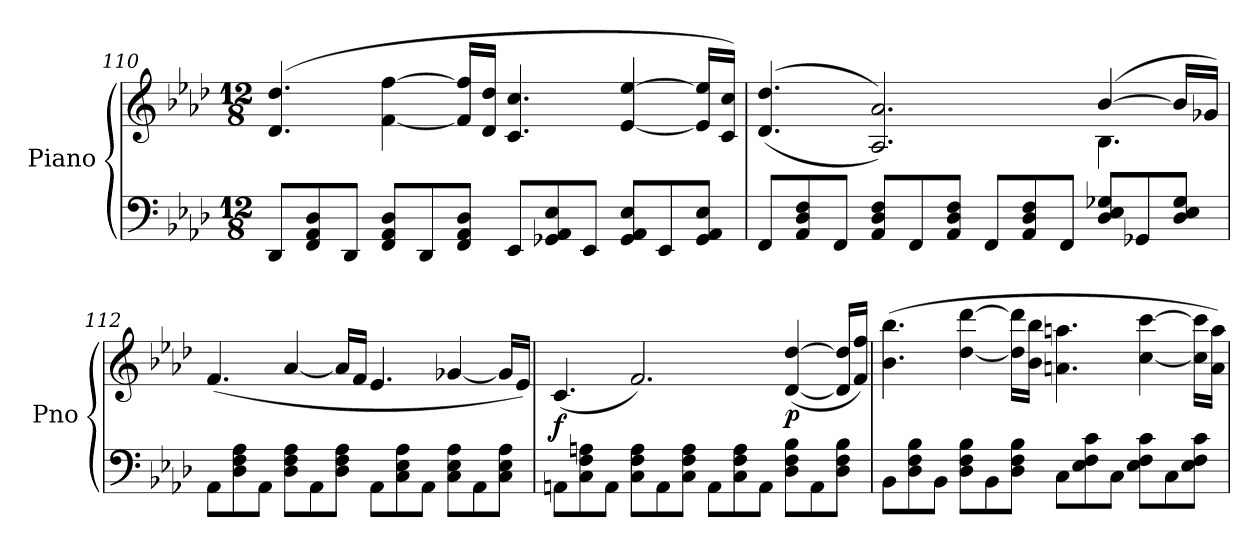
**kern	**kern	**dynam
*part1	*part1	*part1
*staff2	*staff1	*staff1/2
*I"Piano	*	*
*I'Pno	*	*
!!LO:LB:g=z
*clefF4	*clefG2	*
*k[b-e-a-d-]	*k[b-e-a-d-]	*
*M12/8	*M12/8	*
=110	=110	=110
8DD-/L	(4.d-/ 4.dd-/	.
8FF/ 8AA-/ 8D-/	.	.
8DD-/J	.	.
8FF/ 8AA-/ 8D-/L	[4f\ [4ff\	.
8DD-/	.	.
8FF/ 8AA-/ 8D-/J	16f/] 16ff/]LL	.
.	16d-/ 16dd-/JJ	.
8EE-/L	4.c/ 4.cc/	.
8GG-X/ 8AA-/ 8E-/	.	.
8EE-/J	.	.
8GG-/ 8AA-/ 8E-/L	[4e-/ [4ee-/	.
8EE-/	.	.
8GG-/ 8AA-/ 8E-/J	16e-/] 16ee-/]LL	.
.	16c/ 16cc/JJ)	.
=111	=111	=111
*	*^	*
8FF/L	(>(4.d-/ 4.dd-/	8ryy	.
*	*v	*v	*
8AA-/ 8D-/ 8F/	.	.
8FF/J	.	.
8AA-/ 8D-/ 8F/L	2.A-/ 2.a-/))	.
8FF/	.	.
8AA-/ 8D-/ 8F/J	.	.
8FF/L	.	.
8AA-/ 8D-/ 8F/	.	.
8FF/J	.	.
*	*^	*
8D-/ 8E-/ 8G-X/L	([4b-/	4.B-\	.
8GG-X/	.	.	.
8D-/ 8E-/ 8G-/J	16b-/LL]	.	.
.	16g-X/JJ)	.	.
*	*v	*v	*
=112	=112	=112
!	!	!LO:DY:b
8AA-\L	(>4.f/	other-dynamics
8D-\ 8F\ 8A-\	.	.
8AA-\J	.	.
8D-\ 8F\ 8A-\L	[4a-/	.
8AA-\	.	.
8D-\ 8F\ 8A-\J	16a-/LL]	.
.	16f/JJ	.
8AA-\L	4.e-/	.
8C\ 8E-\ 8A-\	.	.
8AA-\J	.	.
8C\ 8E-\ 8A-\L	[4g-X/	.
8AA-\	.	.
8C\ 8E-\ 8A-\J	16g-/LL]	.
.	16e-/JJ)	.
!!LO:LB:g=z
=113	=113	=113
!	!	!LO:DY:b
8AAn\L	(4.c/	f
8C\ 8F\ 8An\	.	.
8AA\J	.	.
8C\ 8F\ 8A\L	2.f/)	.
8AA\	.	.
8C\ 8F\ 8A\J	.	.
8AA\L	.	.
8C\ 8F\ 8A\	.	.
8AA\J	.	.
!	!	!LO:DY:b
8D-\ 8F\ 8B-\L	(>[4d-/ [4dd-/	p
8AA\	.	.
8D-\ 8F\ 8B-\J	16d-/] 16dd-/]LL	.
.	16f/ 16ff/JJ)	.
=114	=114	=114
8BB-\L	(4.b-\ 4.bb-\	.
8D-\ 8F\ 8B-\	.	.
8BB-\J	.	.
8D-\ 8F\ 8B-\L	[4dd-\ [4ddd-\	.
8BB-\	.	.
8D-\ 8F\ 8B-\J	16dd-\] 16ddd-\]LL	.
.	16b-\ 16bb-\JJ	.
8C\L	4.an\ 4.aan\	.
8E-\ 8F\ 8c\	.	.
8C\J	.	.
8E-\ 8F\ 8c\L	[4cc\ [4ccc\	.
8C\	.	.
8E-\ 8F\ 8c\J	16cc\] 16ccc\]LL	.
.	16a\ 16aa\JJ)	.
=	=	=
*-	*-	*-
